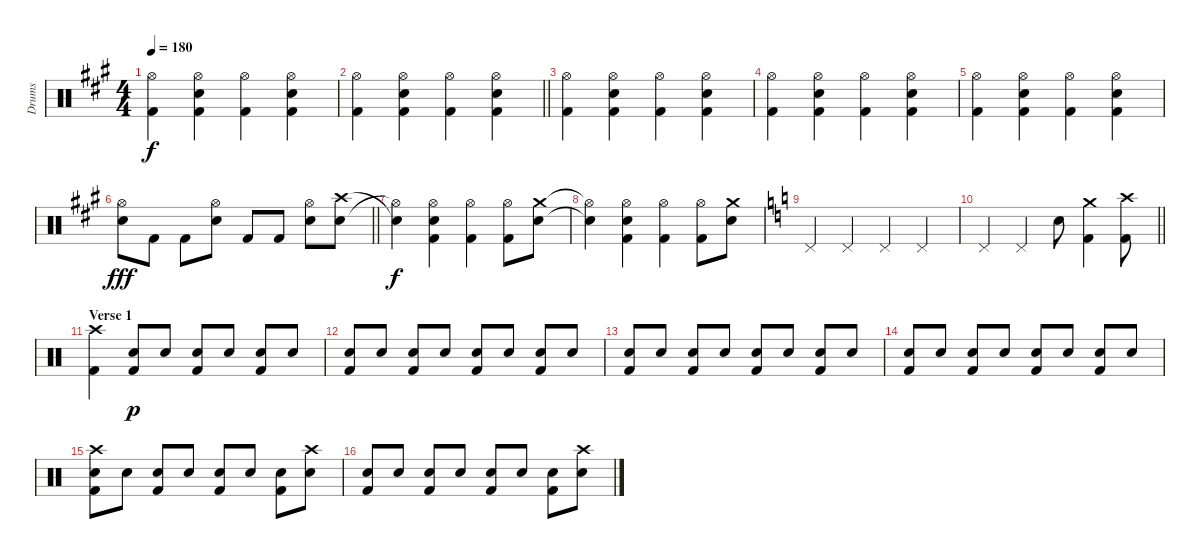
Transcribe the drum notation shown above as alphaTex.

\track ("Drums" "Drums") {instrument percussion}
\staff {score}
\articulation defaults
\ts (4 4)
\tempo 180
\clef neutral
\ks a
("Hi-Hat (open)" "Kick (hit) 2").4{dy f} ("Hi-Hat (open)" "Electric Snare (hit)" "Kick (hit) 2").4 ("Hi-Hat (open)" "Kick (hit) 2").4 ("Hi-Hat (open)" "Electric Snare (hit)" "Kick (hit) 2").4 |
\barLineRight lightlight
("Hi-Hat (open)" "Kick (hit) 2").4 ("Hi-Hat (open)" "Electric Snare (hit)" "Kick (hit) 2").4 ("Hi-Hat (open)" "Kick (hit) 2").4 ("Hi-Hat (open)" "Electric Snare (hit)" "Kick (hit) 2").4 |
("Hi-Hat (open)" "Kick (hit) 2").4 ("Hi-Hat (open)" "Electric Snare (hit)" "Kick (hit) 2").4 ("Hi-Hat (open)" "Kick (hit) 2").4 ("Hi-Hat (open)" "Electric Snare (hit)" "Kick (hit) 2").4 |
("Hi-Hat (open)" "Kick (hit) 2").4 ("Hi-Hat (open)" "Electric Snare (hit)" "Kick (hit) 2").4 ("Hi-Hat (open)" "Kick (hit) 2").4 ("Hi-Hat (open)" "Electric Snare (hit)" "Kick (hit) 2").4 |
("Hi-Hat (open)" "Kick (hit) 2").4 ("Hi-Hat (open)" "Electric Snare (hit)" "Kick (hit) 2").4 ("Hi-Hat (open)" "Kick (hit) 2").4 ("Hi-Hat (open)" "Electric Snare (hit)" "Kick (hit) 2").4 |
\barLineRight lightlight
("Hi-Hat (open)" "Electric Snare (hit)").8{dy fff} "Kick (hit) 2".8 "Kick (hit) 2".8 ("Hi-Hat (open)" "Electric Snare (hit)").8 "Kick (hit) 2".8 "Kick (hit) 2".8 ("Hi-Hat (open)" "Electric Snare (hit)").8 ("Crash high (hit)" "Electric Snare (hit)").8 |
("Snare (hit)"{t} "Hi-Hat (open)"{t}).4{dy f} ("Hi-Hat (open)" "Electric Snare (hit)" "Kick (hit) 2").4 ("Hi-Hat (open)" "Kick (hit) 2").4 ("Hi-Hat (open)" "Kick (hit) 2").8 ("Crash medium (hit)" "Electric Snare (hit)").8 |
("Hi-Hat (open)"{t} "Snare (hit)"{t}).4 ("Hi-Hat (open)" "Electric Snare (hit)" "Kick (hit) 2").4 ("Hi-Hat (open)" "Kick (hit) 2").4 ("Hi-Hat (open)" "Kick (hit) 2").8 ("Crash medium (hit)" "Electric Snare (hit)").8 |
\ks c "Pedal Hi-Hat (hit)".4 "Pedal Hi-Hat (hit)".4 "Pedal Hi-Hat (hit)".4 "Pedal Hi-Hat (hit)".4
|
\barLineRight lightlight "Pedal Hi-Hat (hit)".4 "Pedal Hi-Hat (hit)".4 "Electric Snare (hit)".8
("Crash medium (hit)" "Kick (hit) 2").4 ("Crash high (hit)" "Kick (hit) 2").8 |
\section ("" "Verse 1")
("Crash high (hit)" "Kick (hit) 2").4 ("Electric Snare (hit)" "Kick (hit) 2").8{dy p} "Electric Snare (hit)".8 ("Electric Snare (hit)" "Kick (hit) 2").8 "Electric Snare (hit)".8 ("Electric Snare (hit)" "Kick (hit) 2").8 "Electric Snare (hit)".8 |
("Electric Snare (hit)" "Kick (hit) 2").8 "Electric Snare (hit)".8 ("Electric Snare (hit)" "Kick (hit) 2").8 "Electric Snare (hit)".8 ("Electric Snare (hit)" "Kick (hit) 2").8 "Electric Snare (hit)".8 ("Electric Snare (hit)" "Kick (hit) 2").8 "Electric Snare (hit)".8 |
("Electric Snare (hit)" "Kick (hit) 2").8 "Electric Snare (hit)".8 ("Electric Snare (hit)" "Kick (hit) 2").8 "Electric Snare (hit)".8 ("Electric Snare (hit)" "Kick (hit) 2").8 "Electric Snare (hit)".8 ("Electric Snare (hit)" "Kick (hit) 2").8 "Electric Snare (hit)".8 |
("Electric Snare (hit)" "Kick (hit) 2").8 "Electric Snare (hit)".8 ("Electric Snare (hit)" "Kick (hit) 2").8 "Electric Snare (hit)".8 ("Electric Snare (hit)" "Kick (hit) 2").8 "Electric Snare (hit)".8 ("Electric Snare (hit)" "Kick (hit) 2").8 "Electric Snare (hit)".8 |
("Crash high (hit)" "Electric Snare (hit)" "Kick (hit) 2").8 "Electric Snare (hit)".8 ("Electric Snare (hit)" "Kick (hit) 2").8 "Electric Snare (hit)".8 ("Electric Snare (hit)" "Kick (hit) 2").8 "Electric Snare (hit)".8 ("Electric Snare (hit)" "Kick (hit) 2").8 ("Crash high (hit)" "Electric Snare (hit)").8 |
("Electric Snare (hit)" "Kick (hit) 2").8 "Electric Snare (hit)".8 ("Electric Snare (hit)" "Kick (hit) 2").8 "Electric Snare (hit)".8 ("Electric Snare (hit)" "Kick (hit) 2").8 "Electric Snare (hit)".8 ("Electric Snare (hit)" "Kick (hit) 2").8 ("Crash high (hit)" "Electric Snare (hit)").8
